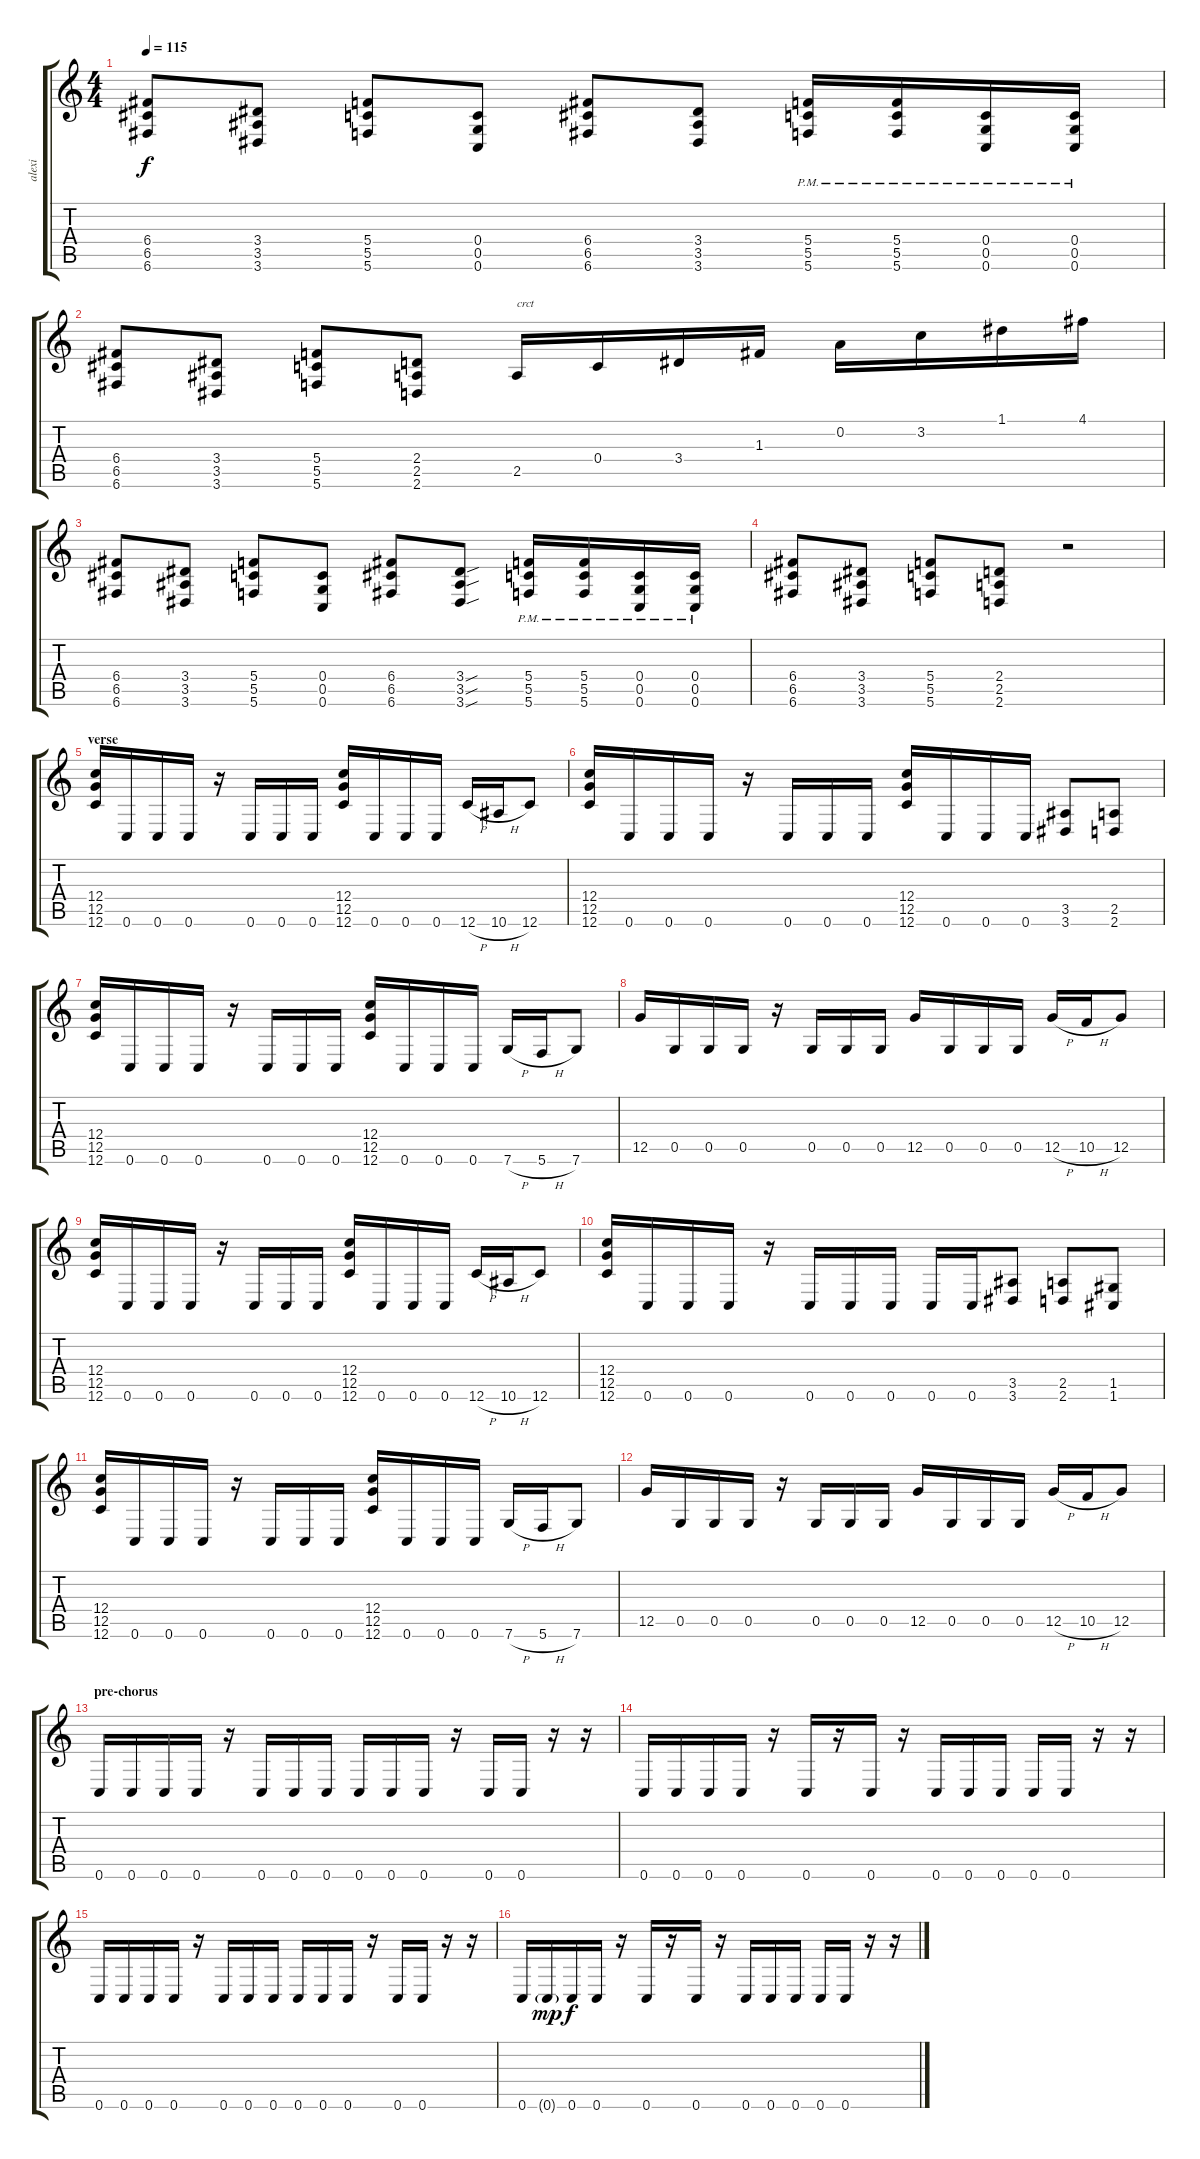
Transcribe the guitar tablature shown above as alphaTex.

\track ("alexi" "alexi") {instrument distortionguitar}
\staff {score tabs}
\tuning (D4 A3 F3 C3 G2 C2) {hide}
\ts (4 4)
\tempo 115
\clef g2
\ks c
(6.4 6.5 6.6).8{dy f} (3.4 3.5 3.6).8 (5.4 5.5 5.6).8 (0.4 0.5 0.6).8 (6.4 6.5 6.6).8 (3.4 3.5 3.6).8 (5.4{pm} 5.5{pm} 5.6{pm}).16 (5.4{pm} 5.5{pm} 5.6{pm}).16 (0.4{pm} 0.5{pm} 0.6{pm}).16 (0.4{pm} 0.5{pm} 0.6{pm}).16 |
(6.4 6.5 6.6).8 (3.4 3.5 3.6).8 (5.4 5.5 5.6).8 (2.4 2.5 2.6).8 2.5.16{txt "crct"} 0.4.16 3.4.16 1.3.16 0.2.16 3.2.16 1.1.16 4.1.16 |
(6.4 6.5 6.6).8 (3.4 3.5 3.6).8 (5.4 5.5 5.6).8 (0.4 0.5 0.6).8 (6.4 6.5 6.6).8 (3.4{sou} 3.5{sou} 3.6{sou}).8 (5.4{pm} 5.5{pm} 5.6{pm}).16 (5.4{pm} 5.5{pm} 5.6{pm}).16 (0.4{pm} 0.5{pm} 0.6{pm}).16 (0.4{pm} 0.5{pm} 0.6{pm}).16 |
(6.4 6.5 6.6).8 (3.4 3.5 3.6).8 (5.4 5.5 5.6).8 (2.4 2.5 2.6).8 r.2 |
\section ("" "verse")
(12.4 12.5 12.6).16 0.6.16 0.6.16 0.6.16 r.16 0.6.16 0.6.16 0.6.16 (12.4 12.5 12.6).16 0.6.16 0.6.16 0.6.16 12.6{h}.16 10.6{h}.16 12.6.8 |
(12.4 12.5 12.6).16 0.6.16 0.6.16 0.6.16 r.16 0.6.16 0.6.16 0.6.16 (12.4 12.5 12.6).16 0.6.16 0.6.16 0.6.16 (3.5 3.6).8 (2.5 2.6).8 |
(12.4 12.5 12.6).16 0.6.16 0.6.16 0.6.16 r.16 0.6.16 0.6.16 0.6.16 (12.4 12.5 12.6).16 0.6.16 0.6.16 0.6.16 7.6{h}.16 5.6{h}.16 7.6.8 |
12.5.16 0.5.16 0.5.16 0.5.16 r.16 0.5.16 0.5.16 0.5.16 12.5.16 0.5.16 0.5.16 0.5.16 12.5{h}.16 10.5{h}.16 12.5.8 |
(12.4 12.5 12.6).16 0.6.16 0.6.16 0.6.16 r.16 0.6.16 0.6.16 0.6.16 (12.4 12.5 12.6).16 0.6.16 0.6.16 0.6.16 12.6{h}.16 10.6{h}.16 12.6.8 |
(12.4 12.5 12.6).16 0.6.16 0.6.16 0.6.16 r.16 0.6.16 0.6.16 0.6.16 0.6.16 0.6.16 (3.5 3.6).8 (2.5 2.6).8 (1.5 1.6).8 |
(12.4 12.5 12.6).16 0.6.16 0.6.16 0.6.16 r.16 0.6.16 0.6.16 0.6.16 (12.4 12.5 12.6).16 0.6.16 0.6.16 0.6.16 7.6{h}.16 5.6{h}.16 7.6.8 |
12.5.16 0.5.16 0.5.16 0.5.16 r.16 0.5.16 0.5.16 0.5.16 12.5.16 0.5.16 0.5.16 0.5.16 12.5{h}.16 10.5{h}.16 12.5.8 |
\section ("" "pre-chorus")
0.6.16 0.6.16 0.6.16 0.6.16 r.16 0.6.16 0.6.16 0.6.16 0.6.16 0.6.16 0.6.16 r.16 0.6.16 0.6.16 r.16 r.16 |
0.6.16 0.6.16 0.6.16 0.6.16 r.16 0.6.16 r.16 0.6.16 r.16 0.6.16 0.6.16 0.6.16 0.6.16 0.6.16 r.16 r.16 |
0.6.16 0.6.16 0.6.16 0.6.16 r.16 0.6.16 0.6.16 0.6.16 0.6.16 0.6.16 0.6.16 r.16 0.6.16 0.6.16 r.16 r.16 |
0.6.16 0.6{g}.16{dy mp} 0.6.16{dy f} 0.6.16 r.16 0.6.16 r.16 0.6.16 r.16 0.6.16 0.6.16 0.6.16 0.6.16 0.6.16 r.16 r.16
